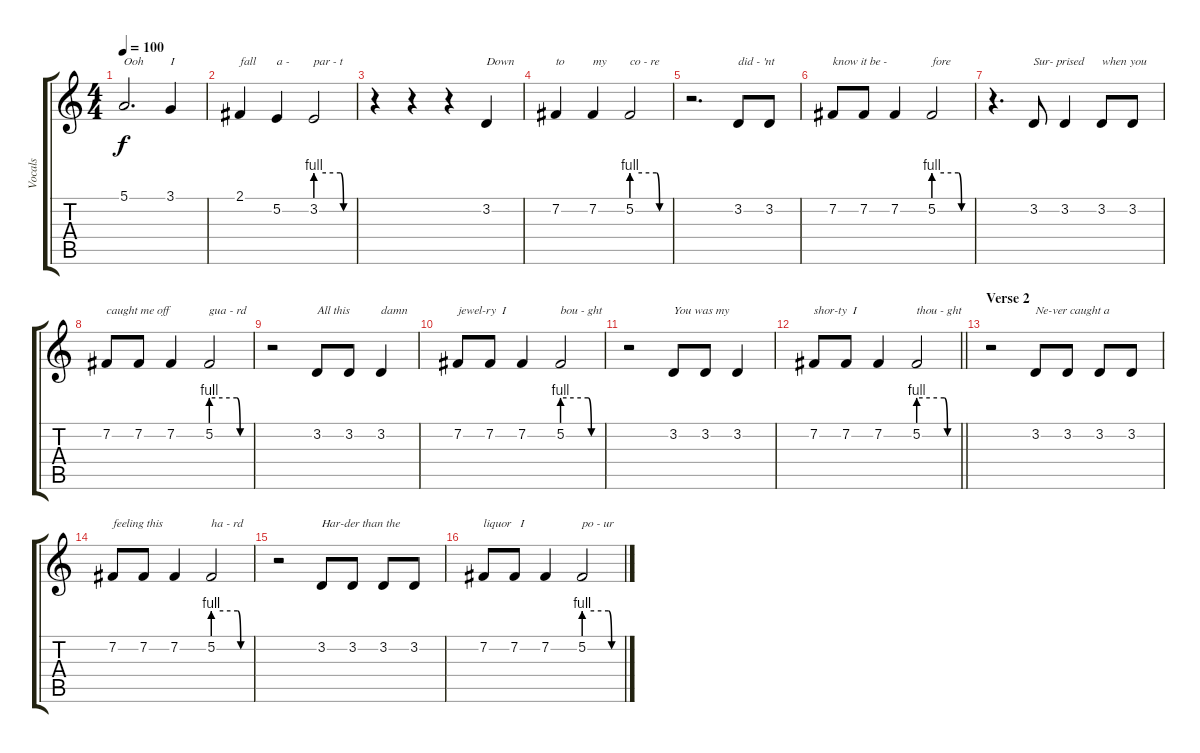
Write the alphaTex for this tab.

\track ("Vocals" "Vocals") {instrument violin}
\staff {score tabs}
\tuning (E4 B3 G3 D3 A2 E2) {hide}
\ts (4 4)
\tempo 100
\clef g2
\ks c
5.1.2{d txt "Ooh" dy f} 3.1.4{txt "I"} |
2.1.4{txt "fall"} 5.2.4{txt "a - "} 3.2{be (custom 0 4 40 4 45 0 60 0)}.2{txt "par - t"} |
r.4 r.4 r.4 3.2.4{txt "Down"} |
7.2.4{txt "to "} 7.2.4{txt "my"} 5.2{be (custom 0 4 40 4 45 0 60 0)}.2{txt "co - re"} |
r.2{d} 3.2.8{txt "did - 'nt"} 3.2.8 |
7.2.8{txt "know it be - "} 7.2.8 7.2.4 5.2{be (custom 0 4 40 4 45 0 60 0)}.2{txt "fore"} |
r.4{d} 3.2.8{txt "Sur- prised"} 3.2.4 3.2.8{txt "when you"} 3.2.8 |
7.2.8{txt "caught me off "} 7.2.8 7.2.4 5.2{be (custom 0 4 40 4 45 0 60 0)}.2{txt "gua - rd"} |
r.2 3.2.8{txt "All this"} 3.2.8 3.2.4{txt "damn"} |
7.2.8{txt "jewel-ry  I"} 7.2.8 7.2.4 5.2{be (custom 0 4 40 4 45 0 60 0)}.2{txt "bou - ght"} |
r.2 3.2.8{txt "You was my"} 3.2.8 3.2.4 |
\barLineRight lightlight
7.2.8{txt "shor-ty  I "} 7.2.8 7.2.4 5.2{be (custom 0 4 40 4 45 0 60 0)}.2{txt "thou - ght"} |
\section ("" "Verse 2")
r.2 3.2.8{txt "Ne-ver caught a"} 3.2.8 3.2.8 3.2.8 |
7.2.8{txt "feeling this "} 7.2.8 7.2.4 5.2{be (custom 0 4 40 4 45 0 60 0)}.2{txt "ha - rd"} |
r.2 3.2.8{txt "Har-der than the"} 3.2.8 3.2.8 3.2.8 |
7.2.8{txt "liquor   I "} 7.2.8 7.2.4 5.2{be (custom 0 4 40 4 45 0 60 0)}.2{txt "po - ur"}
